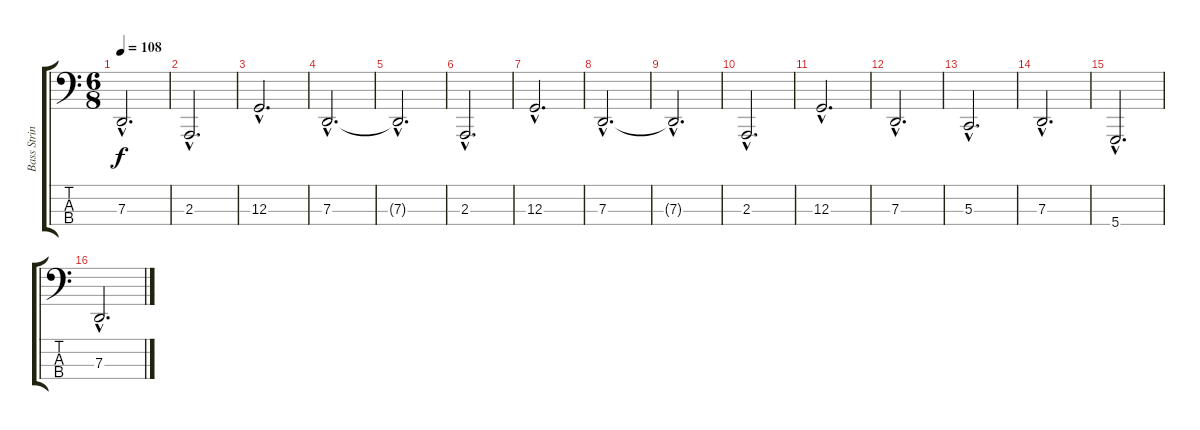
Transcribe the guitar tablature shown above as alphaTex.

\track ("Bass Strings" "Bass Strin") {instrument stringensemble2}
\staff {score tabs}
\tuning (F2 C2 G1 D1) {hide}
\ts (6 8)
\tempo 108
\clef f4
\ks c
7.3{hac t}.2{d dy f} |
2.3{hac}.2{d} |
12.3{hac}.2{d} |
7.3{hac}.2{d} |
7.3{hac t}.2{d} |
2.3{hac}.2{d} |
12.3{hac}.2{d} |
7.3{hac}.2{d} |
7.3{hac t}.2{d} |
2.3{hac}.2{d} |
12.3{hac}.2{d} |
\section ("" "")
7.3{hac}.2{d} |
5.3{hac}.2{d} |
7.3{hac}.2{d} |
5.4{hac}.2{d} |
7.3{hac}.2{d}
